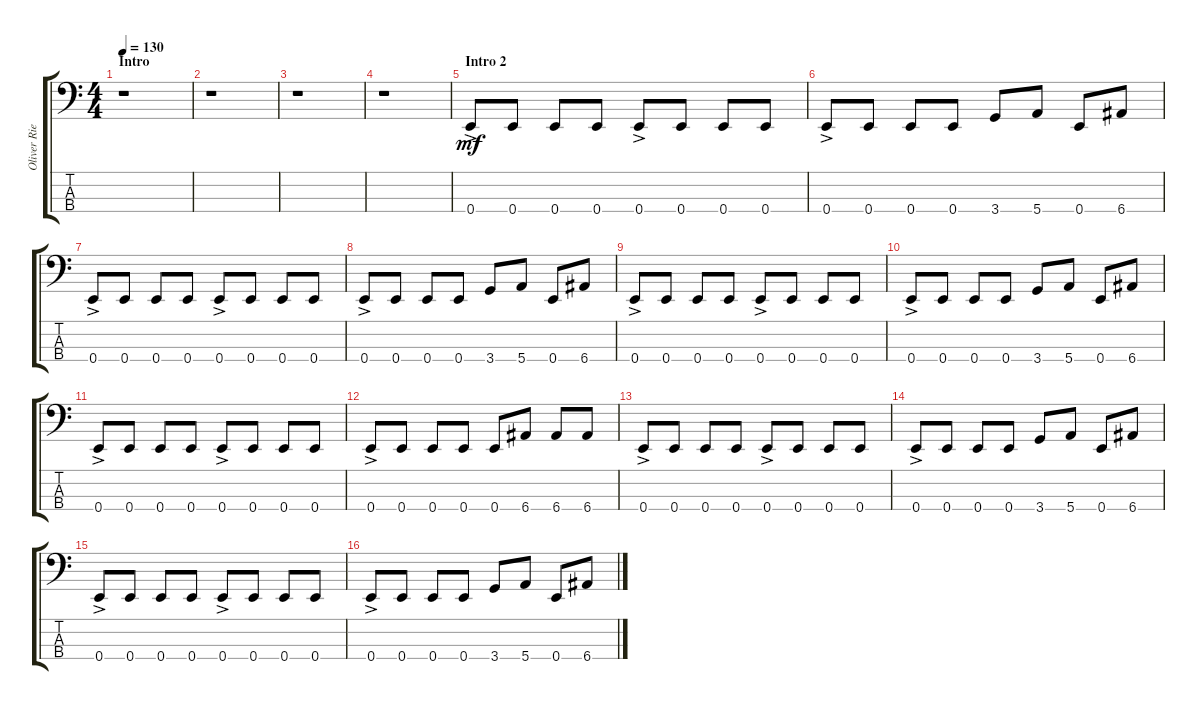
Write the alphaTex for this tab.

\track ("Oliver Riedel" "Oliver Rie") {instrument electricbasspick}
\staff {score tabs}
\tuning (G2 D2 A1 E1) {hide}
\ts (4 4)
\section ("" "Intro")
\tempo 130
\clef f4
\ks c
r.1{dy mf instrument electricbasspick} |
r.1 |
r.1 |
r.1 |
\section ("" "Intro 2")
0.4{ac}.8 0.4.8 0.4.8 0.4.8 0.4{ac}.8 0.4.8 0.4.8 0.4.8 |
0.4{ac}.8 0.4.8 0.4.8 0.4.8 3.4.8 5.4.8 0.4.8 6.4.8 |
0.4{ac}.8 0.4.8 0.4.8 0.4.8 0.4{ac}.8 0.4.8 0.4.8 0.4.8 |
0.4{ac}.8 0.4.8 0.4.8 0.4.8 3.4.8 5.4.8 0.4.8 6.4.8 |
0.4{ac}.8 0.4.8 0.4.8 0.4.8 0.4{ac}.8 0.4.8 0.4.8 0.4.8 |
0.4{ac}.8 0.4.8 0.4.8 0.4.8 3.4.8 5.4.8 0.4.8 6.4.8 |
0.4{ac}.8 0.4.8 0.4.8 0.4.8 0.4{ac}.8 0.4.8 0.4.8 0.4.8 |
0.4{ac}.8 0.4.8 0.4.8 0.4.8 0.4.8 6.4.8 6.4.8 6.4.8 |
0.4{ac}.8 0.4.8 0.4.8 0.4.8 0.4{ac}.8 0.4.8 0.4.8 0.4.8 |
0.4{ac}.8 0.4.8 0.4.8 0.4.8 3.4.8 5.4.8 0.4.8 6.4.8 |
0.4{ac}.8 0.4.8 0.4.8 0.4.8 0.4{ac}.8 0.4.8 0.4.8 0.4.8 |
0.4{ac}.8 0.4.8 0.4.8 0.4.8 3.4.8 5.4.8 0.4.8 6.4.8
